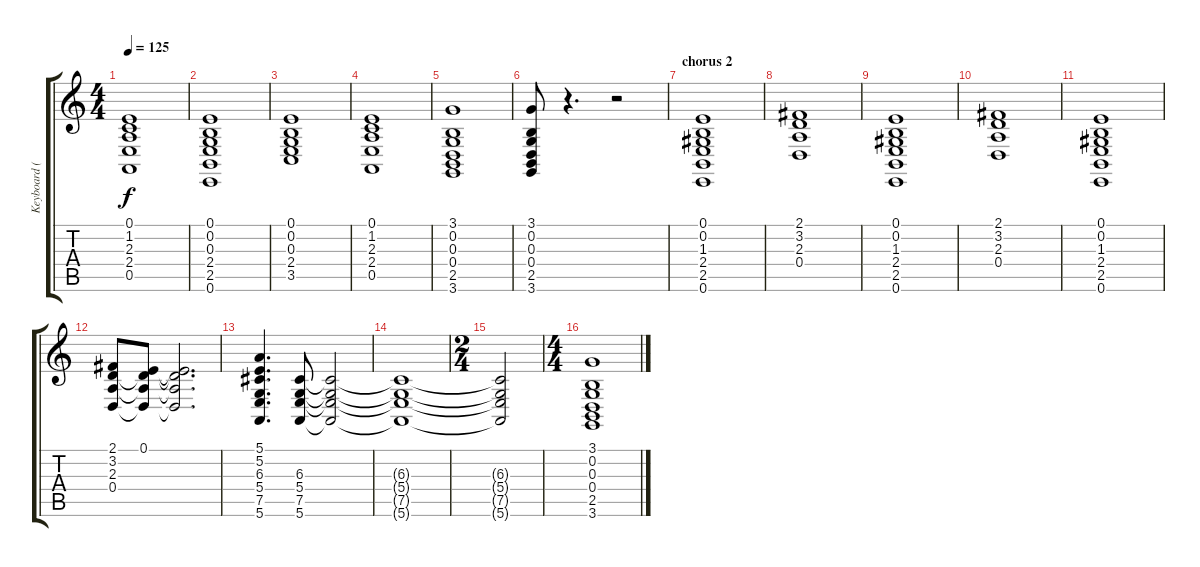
\track ("Keyboard (Wright)" "Keyboard (") {instrument drawbarorgan}
\staff {score tabs}
\tuning (E4 B3 G3 D3 A2 E2) {hide}
\ts (4 4)
\tempo 125
\clef g2
\ks c
(0.1 1.2 2.3 2.4 0.5).1{dy f} |
(0.1 0.2 0.3 2.4 2.5 0.6).1 |
(0.1 0.2 0.3 2.4 3.5).1 |
(0.1 1.2 2.3 2.4 0.5).1 |
(3.1 0.2 0.3 0.4 2.5 3.6).1 |
(3.1 0.2 0.3 0.4 2.5 3.6).8 r.4{d} r.2 |
\section ("" "chorus 2")
(0.1 0.2 1.3 2.4 2.5 0.6).1 |
(2.1 3.2 2.3 0.4).1 |
(0.1 0.2 1.3 2.4 2.5 0.6).1 |
(2.1 3.2 2.3 0.4).1 |
(0.1 0.2 1.3 2.4 2.5 0.6).1 |
(2.1 3.2 2.3 0.4).8 (0.1 3.2{t} 2.3{t} 0.4{t}).8 (0.1{t} 3.2{t} 2.3{t} 0.4{t}).2{d} |
(5.1 5.2 6.3 5.4 7.5 5.6).4{d} (6.3 5.4 7.5 5.6).8 (6.3{t} 5.4{t} 7.5{t} 5.6{t}).2 |
(6.3{t} 5.4{t} 7.5{t} 5.6{t}).1 |
\ts (2 4)
(6.3{t} 5.4{t} 7.5{t} 5.6{t}).2 |
\ts (4 4)
(3.1 0.2 0.3 0.4 2.5 3.6).1
